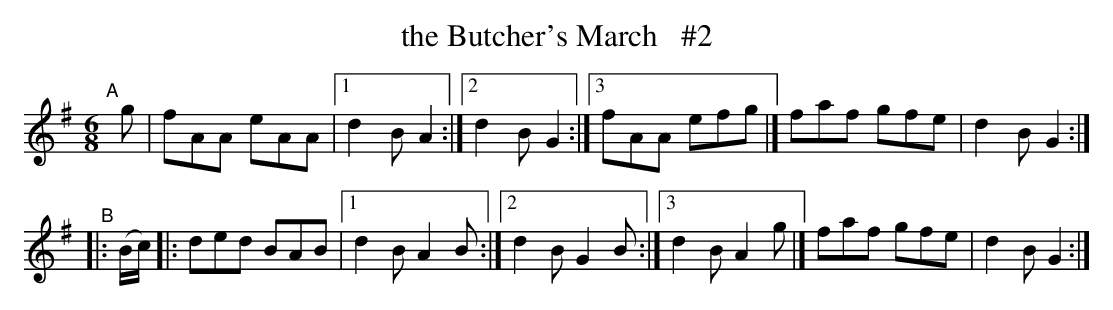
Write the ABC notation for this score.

X:1
T: the Butcher's March   #2
M: 6/8
L: 1/8
K: G
"^A"[|] g \
| fAA eAA |[1 d2B A2 :|[2 d2B G2 :|[3 fAA efg |] faf gfe | d2B G2 :|
"^B"|: (B/c/) \
|: ded BAB |[1 d2B A2B :|[2 d2B G2B :|[3 d2B A2g |] faf gfe | d2B G2 :|
